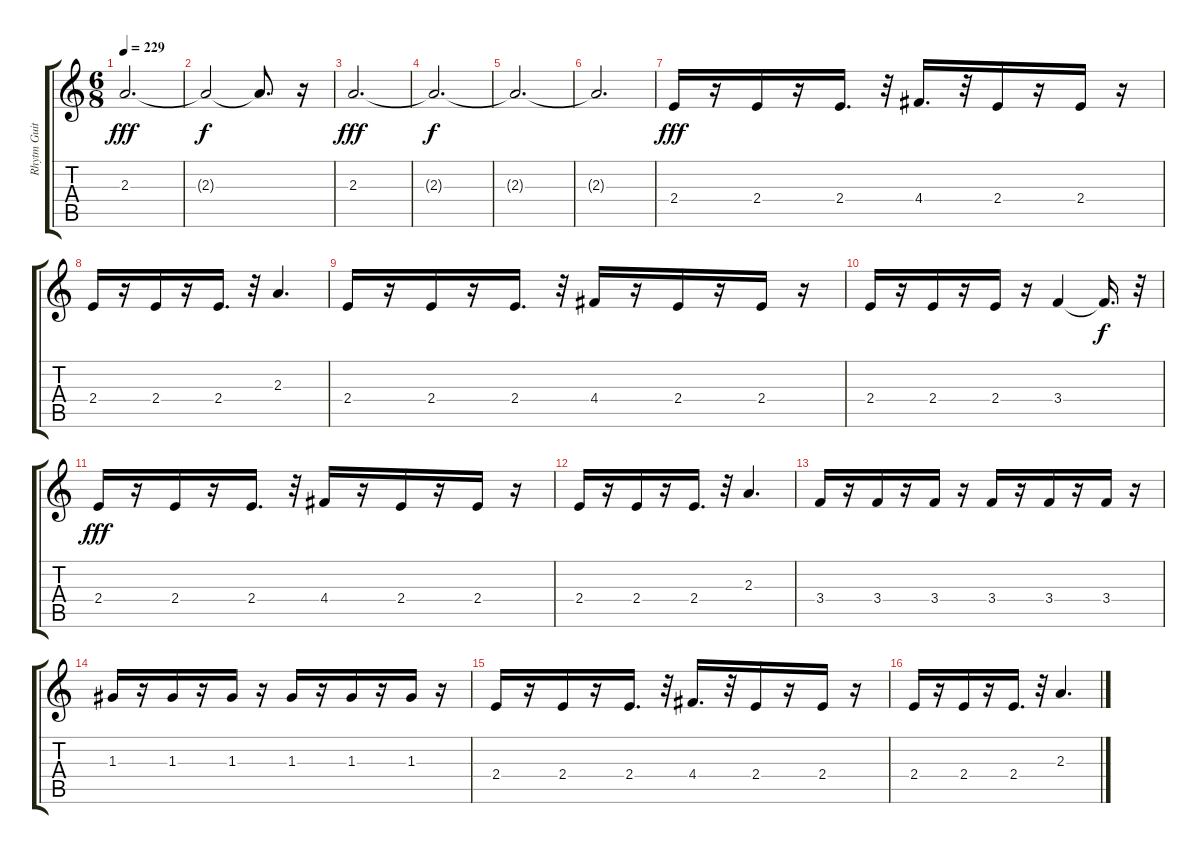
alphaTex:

\track ("Rhytm Guitar2" "Rhytm Guit") {instrument overdrivenguitar}
\staff {score tabs}
\tuning (E4 B3 G3 D3 A2 E2) {hide}
\ts (6 8)
\tempo 229
\clef g2
\ks c
2.3.2{d dy fff} |
2.3{t}.2{dy f} 2.3{t}.8{d} r.16 |
2.3.2{d dy fff} |
2.3{t}.2{d dy f} |
2.3{t}.2{d} |
2.3{t}.2{d} |
2.4.16{dy fff} r.16 2.4.16 r.16 2.4.16{d} r.32 4.4.16{d} r.32 2.4.16 r.16 2.4.16 r.16 |
2.4.16 r.16 2.4.16 r.16 2.4.16{d} r.32 2.3.4{d} |
2.4.16 r.16 2.4.16 r.16 2.4.16{d} r.32 4.4.16 r.16 2.4.16 r.16 2.4.16 r.16 |
2.4.16 r.16 2.4.16 r.16 2.4.16 r.16 3.4.4 3.4{t}.16{d dy f} r.32 |
2.4.16{dy fff} r.16 2.4.16 r.16 2.4.16{d} r.32 4.4.16 r.16 2.4.16 r.16 2.4.16 r.16 |
2.4.16 r.16 2.4.16 r.16 2.4.16{d} r.32 2.3.4{d} |
3.4.16 r.16 3.4.16 r.16 3.4.16 r.16 3.4.16 r.16 3.4.16 r.16 3.4.16 r.16 |
1.3.16 r.16 1.3.16 r.16 1.3.16 r.16 1.3.16 r.16 1.3.16 r.16 1.3.16 r.16 |
2.4.16 r.16 2.4.16 r.16 2.4.16{d} r.32 4.4.16{d} r.32 2.4.16 r.16 2.4.16 r.16 |
2.4.16 r.16 2.4.16 r.16 2.4.16{d} r.32 2.3.4{d}
